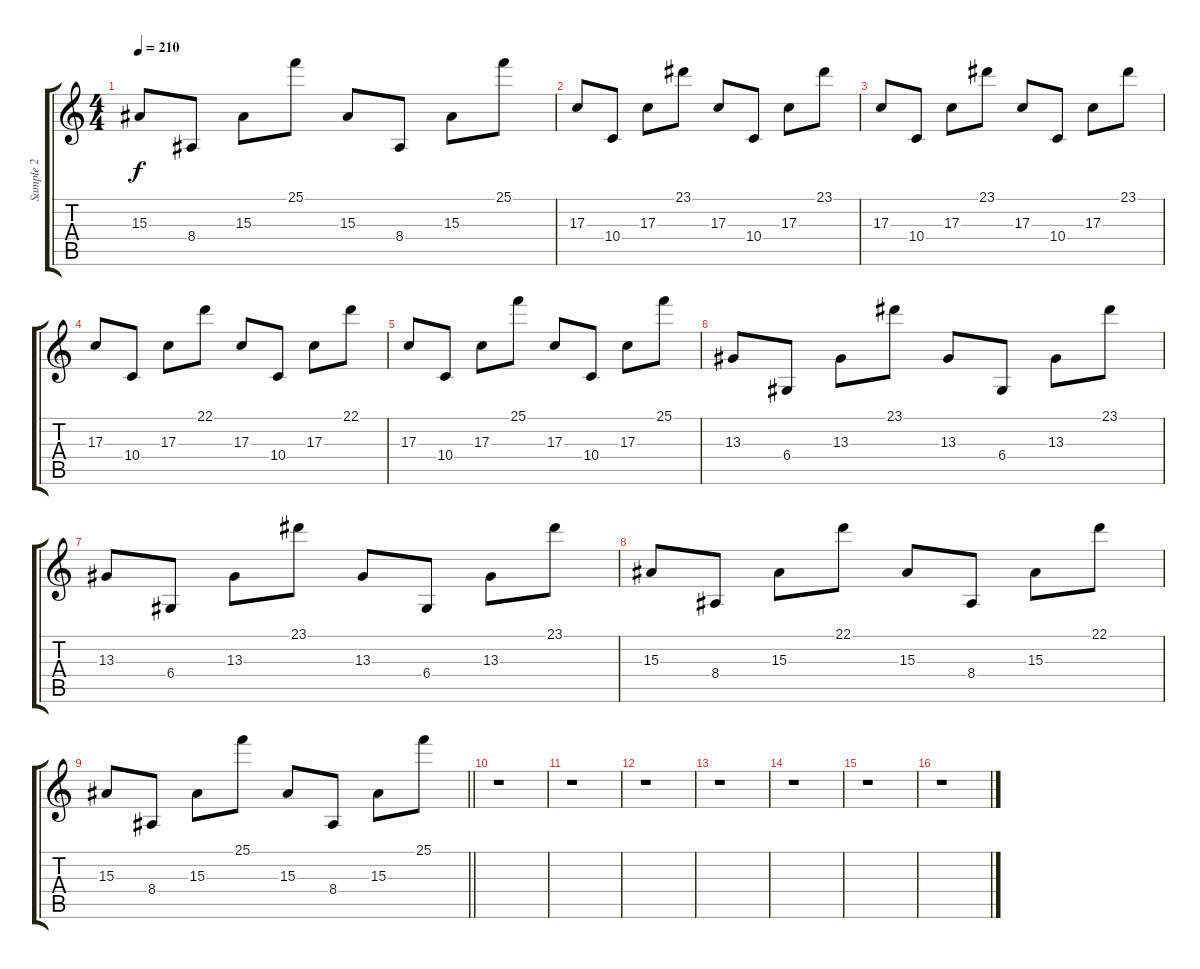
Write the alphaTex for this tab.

\track ("Sample 2" "Sample 2") {instrument lead3calliope}
\staff {score tabs}
\tuning (E4 B3 G3 D3 A2 E2) {hide}
\ts (4 4)
\tempo 210
\clef g2
\ks c
15.3.8{dy f} 8.4.8 15.3.8 25.1.8 15.3.8 8.4.8 15.3.8 25.1.8 |
17.3.8 10.4.8 17.3.8 23.1.8 17.3.8 10.4.8 17.3.8 23.1.8 |
17.3.8 10.4.8 17.3.8 23.1.8 17.3.8 10.4.8 17.3.8 23.1.8 |
17.3.8 10.4.8 17.3.8 22.1.8 17.3.8 10.4.8 17.3.8 22.1.8 |
17.3.8 10.4.8 17.3.8 25.1.8 17.3.8 10.4.8 17.3.8 25.1.8 |
13.3.8 6.4.8 13.3.8 23.1.8 13.3.8 6.4.8 13.3.8 23.1.8 |
13.3.8 6.4.8 13.3.8 23.1.8 13.3.8 6.4.8 13.3.8 23.1.8 |
15.3.8 8.4.8 15.3.8 22.1.8 15.3.8 8.4.8 15.3.8 22.1.8 |
\barLineRight lightlight
15.3.8 8.4.8 15.3.8 25.1.8 15.3.8 8.4.8 15.3.8 25.1.8 |
\section ("" " ")
r.1 |
r.1 |
r.1 |
r.1 |
r.1 |
r.1 |
r.1
